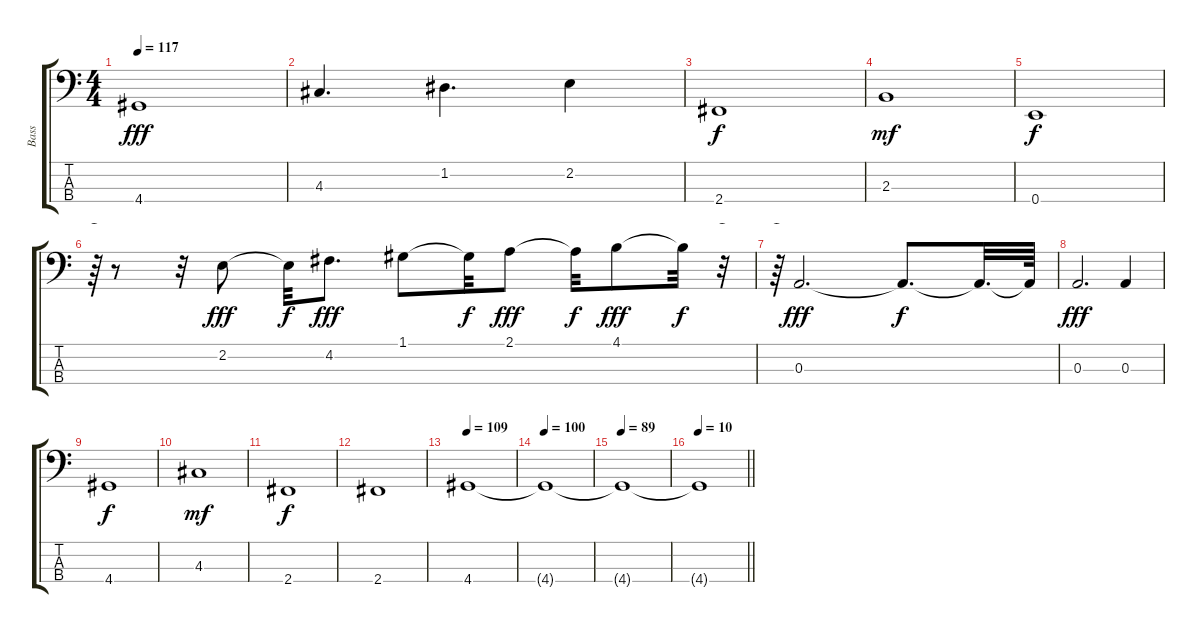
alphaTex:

\track ("Bass" "Bass") {instrument electricbassfinger}
\staff {score tabs}
\tuning (G2 D2 A1 E1) {hide}
\ts (4 4)
\tempo 117
\clef f4
\ks c
4.4.1{dy fff} |
4.3.4{d} 1.2.4{d} 2.2.4 |
2.4.1{dy f} |
2.3.1{dy mf} |
0.4.1{dy f} |
r.64{tu (3 2)} r.8 r.32 2.2.8{dy fff} 2.2{t}.32{dy f} 4.2.8{d dy fff} 1.1.8 1.1{t}.32{dy f} 2.1.8{dy fff} 2.1{t}.32{dy f} 4.1.8{dy fff} 4.1{t}.32{dy f} r.32{tu (3 2)} |
r.64{tu (3 2)} 0.3.2{d dy fff} 0.3{t}.8{d dy f} 0.3{t}.32{d} 0.3{t}.64 |
0.3.2{d dy fff} 0.3.4 |
4.4.1{dy f} |
4.3.1{dy mf} |
2.4.1{dy f} |
2.4.1 |
\tempo 109
4.4.1 |
\tempo 100
4.4{t}.1 |
\tempo 89
4.4{t}.1 |
\tempo 117
\tempo 10
\barLineRight lightlight
4.4{t}.1
